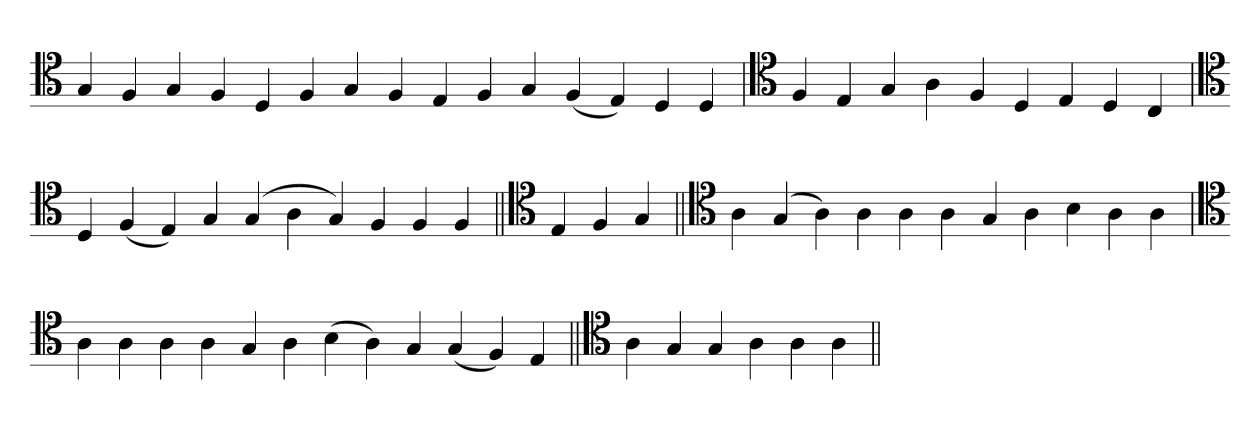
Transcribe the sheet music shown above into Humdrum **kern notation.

**kern
*part1
*staff1
*clefC4
=
4G
4F
4G
4F
4D
4F
4G
4F
4E
4F
4G
(4F
4E)
4D
4D
=
*clefC4
4F
4E
4G
4A
4F
4D
4E
4D
4C
=`
*clefC4
4D
(4F
4E)
4G
(4G
4A
4G)
4F
4F
4F
=||
*clefC4
4E
4F
4G
=||
*clefC4
4A
(4G
4A)
4A
4A
4A
4G
4A
4B
4A
4A
=
*clefC4
4A
4A
4A
4A
4G
4A
(4B
4A)
4G
(4G
4F)
4E
=||
*clefC4
4A
4G
4G
4A
4A
4A
=||
*-
